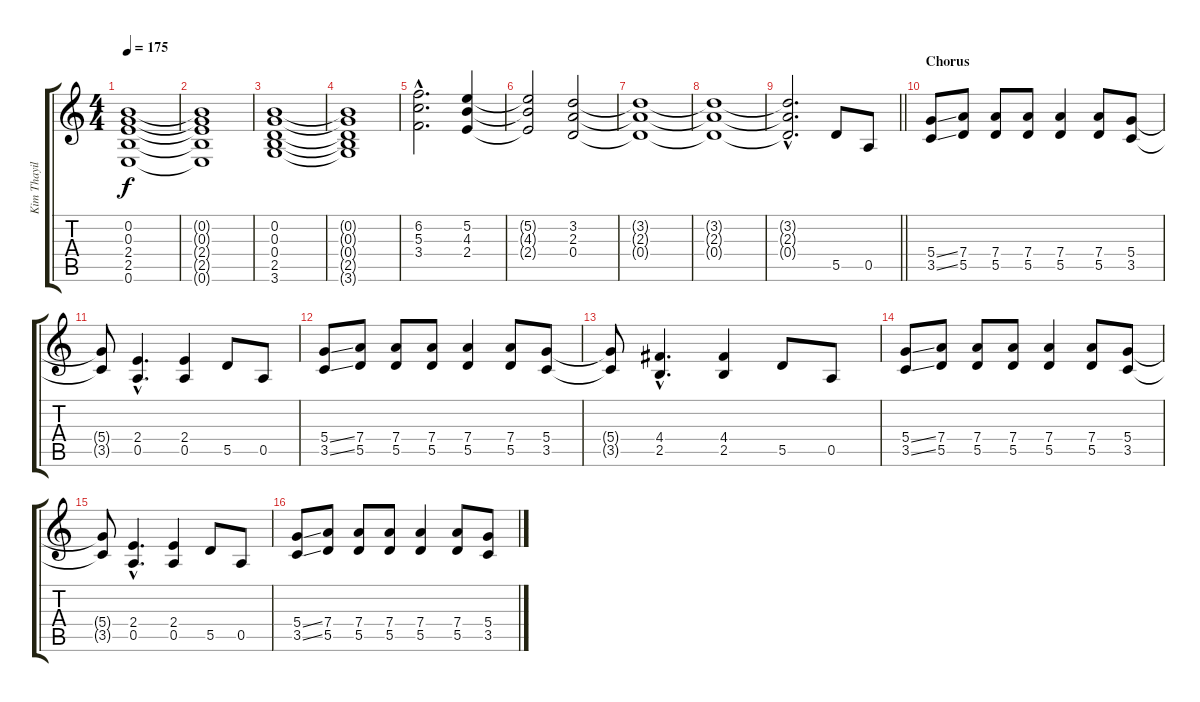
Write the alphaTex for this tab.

\track ("Kim Thayil-Guitar" "Kim Thayil") {instrument overdrivenguitar}
\staff {score tabs}
\tuning (E4 B3 G3 D3 A2 E2) {hide}
\ts (4 4)
\tempo 175
\clef g2
\ks c
(0.2 0.3 2.4 2.5 0.6).1{dy f} |
(0.2{t} 0.3{t} 2.4{t} 2.5{t} 0.6{t}).1 |
(0.2 0.3 0.4 2.5 3.6).1 |
(0.2{t} 0.3{t} 0.4{t} 2.5{t} 3.6{t}).1 |
(6.2{hac} 5.3{hac} 3.4{hac}).2{d instrument overdrivenguitar} (5.2 4.3 2.4).4 |
(5.2{t} 4.3{t} 2.4{t}).2 (3.2 2.3 0.4).2 |
(3.2{t} 2.3{t} 0.4{t}).1 |
(3.2{t} 2.3{t} 0.4{t}).1 |
\barLineRight lightlight
(3.2{hac t} 2.3{hac t} 0.4{hac t}).2{d} 5.5.8 0.5.8 |
\section ("" "Chorus")
(5.4{ss} 3.5{ss}).8 (7.4 5.5).8 (7.4 5.5).8 (7.4 5.5).8 (7.4 5.5).4 (7.4 5.5).8 (5.4 3.5).8 |
(5.4{t} 3.5{t}).8 (2.4{hac} 0.5{hac}).4{d} (2.4 0.5).4 5.5.8 0.5.8 |
(5.4{ss} 3.5{ss}).8 (7.4 5.5).8 (7.4 5.5).8 (7.4 5.5).8 (7.4 5.5).4 (7.4 5.5).8 (5.4 3.5).8 |
(5.4{t} 3.5{t}).8 (4.4{hac} 2.5{hac}).4{d} (4.4 2.5).4 5.5.8 0.5.8 |
(5.4{ss} 3.5{ss}).8 (7.4 5.5).8 (7.4 5.5).8 (7.4 5.5).8 (7.4 5.5).4 (7.4 5.5).8 (5.4 3.5).8 |
(5.4{t} 3.5{t}).8 (2.4{hac} 0.5{hac}).4{d} (2.4 0.5).4 5.5.8 0.5.8 |
(5.4{ss} 3.5{ss}).8 (7.4 5.5).8 (7.4 5.5).8 (7.4 5.5).8 (7.4 5.5).4 (7.4 5.5).8 (5.4 3.5).8
